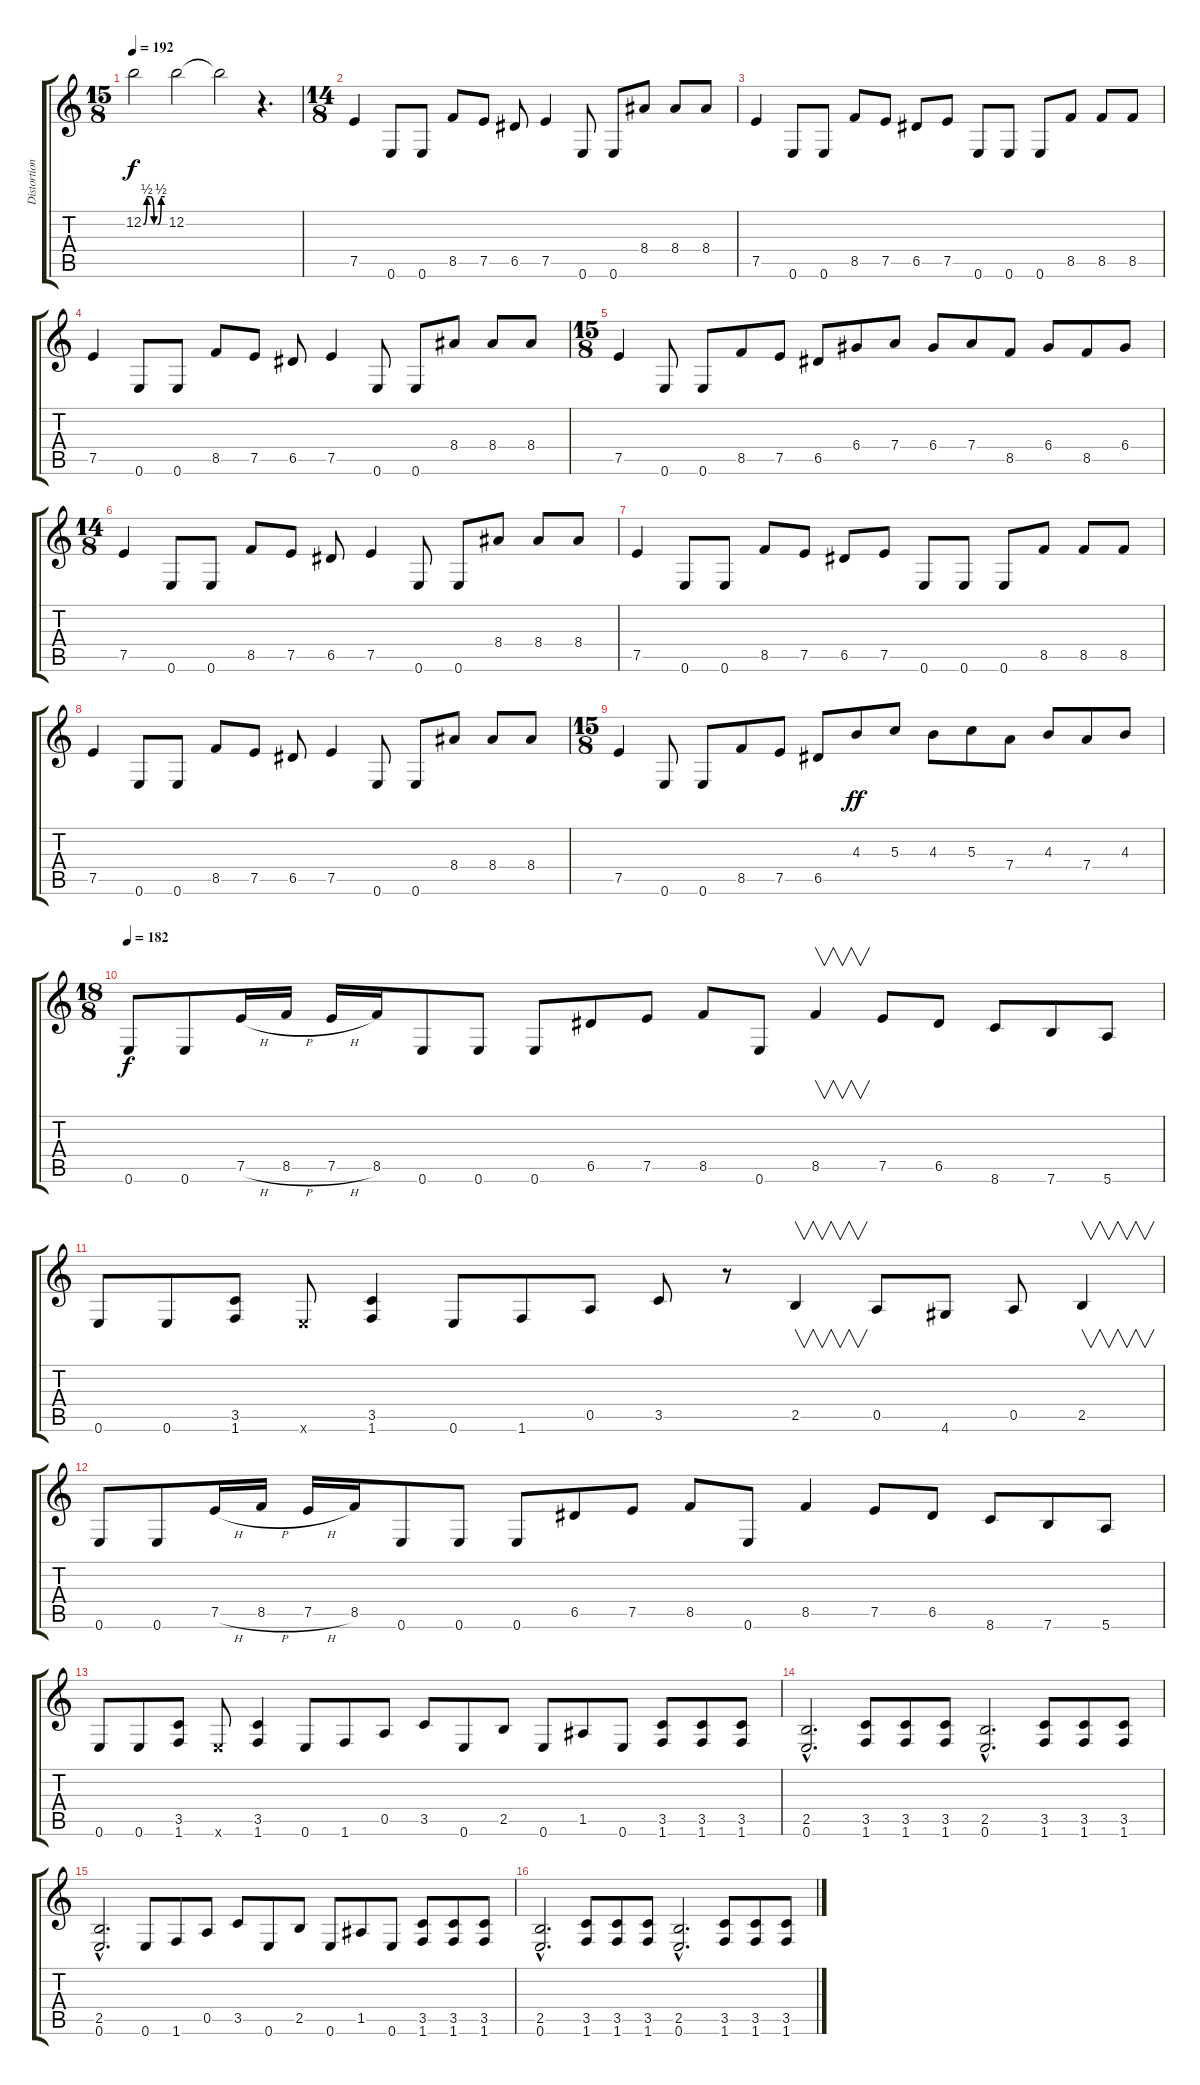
\track ("Distortion Guitar 2" "Distortion") {instrument distortionguitar}
\staff {score tabs}
\tuning (E4 B3 G3 D3 A2 E2) {hide}
\ts (15 8)
\tempo 192
\clef g2
\ks c
12.2{be (custom 0 0 10 2 20 2 30 0 40 0 50 2 60 2)}.2{dy f} 12.2.2 12.2{t}.2 r.4{d} |
\ts (14 8)
7.5.4{volume 14 balance 8} 0.6.8 0.6.8 8.5.8 7.5.8 6.5.8 7.5.4 0.6.8 0.6.8 8.4.8 8.4.8 8.4.8 |
7.5.4 0.6.8 0.6.8 8.5.8 7.5.8 6.5.8 7.5.8 0.6.8 0.6.8 0.6.8 8.5.8 8.5.8 8.5.8 |
7.5.4 0.6.8 0.6.8 8.5.8 7.5.8 6.5.8 7.5.4 0.6.8 0.6.8 8.4.8 8.4.8 8.4.8 |
\ts (15 8)
7.5.4 0.6.8 0.6.8 8.5.8 7.5.8 6.5.8 6.4.8 7.4.8 6.4.8 7.4.8 8.5.8 6.4.8 8.5.8 6.4.8 |
\ts (14 8)
7.5.4 0.6.8 0.6.8 8.5.8 7.5.8 6.5.8 7.5.4 0.6.8 0.6.8 8.4.8 8.4.8 8.4.8 |
7.5.4 0.6.8 0.6.8 8.5.8 7.5.8 6.5.8 7.5.8 0.6.8 0.6.8 0.6.8 8.5.8 8.5.8 8.5.8 |
7.5.4 0.6.8 0.6.8 8.5.8 7.5.8 6.5.8 7.5.4 0.6.8 0.6.8 8.4.8 8.4.8 8.4.8 |
\ts (15 8)
7.5.4 0.6.8 0.6.8 8.5.8 7.5.8 6.5.8 4.3.8{dy ff} 5.3.8 4.3.8 5.3.8 7.4.8 4.3.8 7.4.8 4.3.8 |
\ts (18 8)
\tempo 182
0.6.8{dy f} 0.6.8 7.5{h}.16 8.5{h}.16 7.5{h}.16 8.5.16 0.6.8 0.6.8 0.6.8 6.5.8 7.5.8 8.5.8 0.6.8 8.5.4{v instrument guitarharmonics} 7.5.8{instrument distortionguitar} 6.5.8 8.6.8 7.6.8 5.6.8 |
0.6.8 0.6.8 (3.5 1.6).8 0.6{x}.8 (3.5 1.6).4 0.6.8 1.6.8 0.5.8 3.5.8{instrument guitarharmonics} r.8 2.5.4{v instrument guitarharmonics} 0.5.8{instrument distortionguitar} 4.6.8 0.5.8 2.5.4{v instrument guitarharmonics} |
0.6.8{instrument distortionguitar} 0.6.8 7.5{h}.16 8.5{h}.16 7.5{h}.16 8.5.16 0.6.8 0.6.8 0.6.8 6.5.8 7.5.8 8.5.8 0.6.8 8.5.4 7.5.8 6.5.8 8.6.8 7.6.8 5.6.8 |
0.6.8 0.6.8 (3.5 1.6).8 0.6{x}.8 (3.5 1.6).4 0.6.8 1.6.8 0.5.8 3.5.8{instrument guitarharmonics} 0.6.8{instrument distortionguitar} 2.5.8{instrument guitarharmonics} 0.6.8{instrument distortionguitar} 1.5.8{instrument guitarharmonics} 0.6.8{instrument distortionguitar} (3.5 1.6).8 (3.5 1.6).8 (3.5 1.6).8 |
(2.5{hac} 0.6{hac}).2{d} (3.5 1.6).8 (3.5 1.6).8 (3.5 1.6).8 (2.5{hac} 0.6{hac}).2{d} (3.5 1.6).8 (3.5 1.6).8 (3.5 1.6).8 |
(2.5{hac} 0.6{hac}).2{d} 0.6.8 1.6.8 0.5.8 3.5.8{instrument guitarharmonics} 0.6.8{instrument distortionguitar} 2.5.8{instrument guitarharmonics} 0.6.8{instrument distortionguitar} 1.5.8{instrument guitarharmonics} 0.6.8{instrument distortionguitar} (3.5 1.6).8 (3.5 1.6).8 (3.5 1.6).8 |
(2.5{hac} 0.6{hac}).2{d} (3.5 1.6).8 (3.5 1.6).8 (3.5 1.6).8 (2.5{hac} 0.6{hac}).2{d} (3.5 1.6).8 (3.5 1.6).8 (3.5 1.6).8
